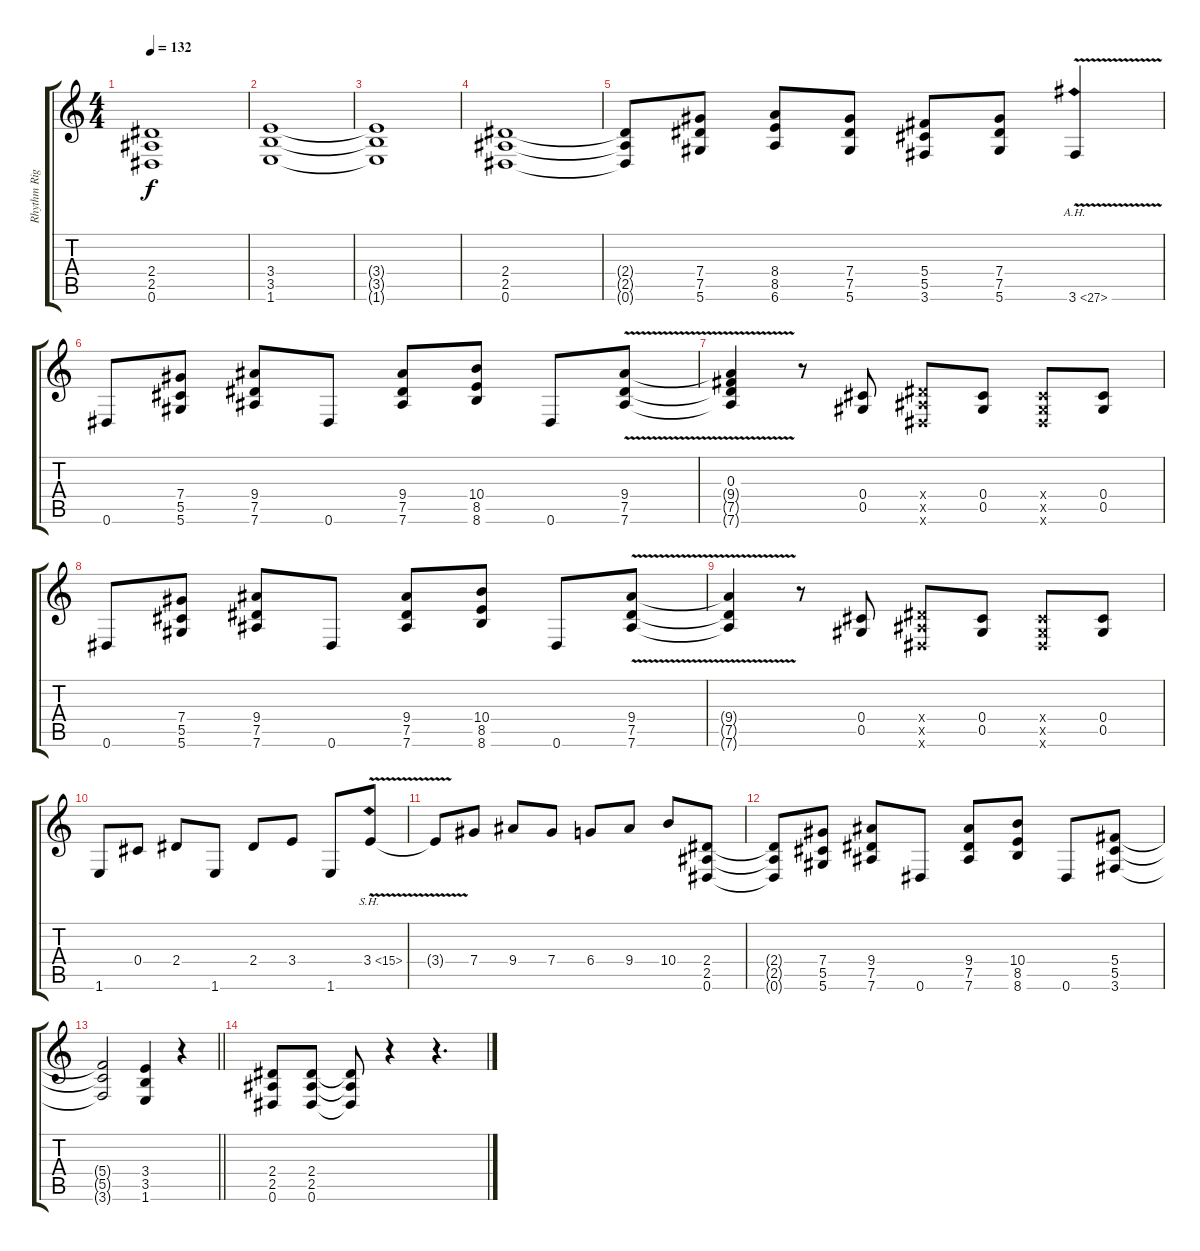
\track ("Rhythm Right" "Rhythm Rig") {instrument overdrivenguitar}
\staff {score tabs}
\tuning (Eb4 Bb3 Gb3 Db3 Ab2 Eb2) {hide}
\ts (4 4)
\tempo 132
\clef g2
\ks c
(2.4{t} 2.5{t} 0.6{t}).1{dy f} |
(3.4 3.5 1.6).1 |
(3.4{t} 3.5{t} 1.6{t}).1 |
(2.4 2.5 0.6).1 |
(2.4{t} 2.5{t} 0.6{t}).8 (7.4 7.5 5.6).8 (8.4 8.5 6.6).8 (7.4 7.5 5.6).8 (5.4 5.5 3.6).8 (7.4 7.5 5.6).8 3.6{ah 24 v}.4 |
0.6.8 (7.4 5.5 5.6).8 (9.4 7.5 7.6).8 0.6.8 (9.4 7.5 7.6).8 (10.4 8.5 8.6).8 0.6.8 (9.4 7.5{v} 7.6).8 |
(0.3 9.4{t} 7.5{t} 7.6{t}).4 r.8 (0.4 0.5).8 (2.4{x} 2.5{x} 0.6{x}).8 (0.4 0.5).8 (0.4{x} 0.5{x} 0.6{x}).8 (0.4 0.5).8 |
0.6.8 (7.4 5.5 5.6).8 (9.4 7.5 7.6).8 0.6.8 (9.4 7.5 7.6).8 (10.4 8.5 8.6).8 0.6.8 (9.4 7.5{v} 7.6).8 |
(9.4{t} 7.5{t} 7.6{t}).4 r.8 (0.4 0.5).8 (2.4{x} 2.5{x} 0.6{x}).8 (0.4 0.5).8 (0.4{x} 0.5{x} 0.6{x}).8 (0.4 0.5).8 |
1.6.8 0.4.8 2.4.8 1.6.8 2.4.8 3.4.8 1.6.8 3.4{sh 12 v}.8 |
3.4{t}.8 7.4.8 9.4.8 7.4.8 6.4.8 9.4.8 10.4.8 (2.4 2.5 0.6).8 |
(2.4{t} 2.5{t} 0.6{t}).8 (7.4 5.5 5.6).8 (9.4 7.5 7.6).8 0.6.8 (9.4 7.5 7.6).8 (10.4 8.5 8.6).8 0.6.8 (5.4 5.5 3.6).8 |
\barLineRight lightlight
(5.4{t} 5.5{t} 3.6{t}).2 (3.4 3.5 1.6).4 r.4 |
(2.4 2.5 0.6).8 (2.4 2.5 0.6).8 (2.4{t} 2.5{t} 0.6{t}).8 r.4 r.4{d}
